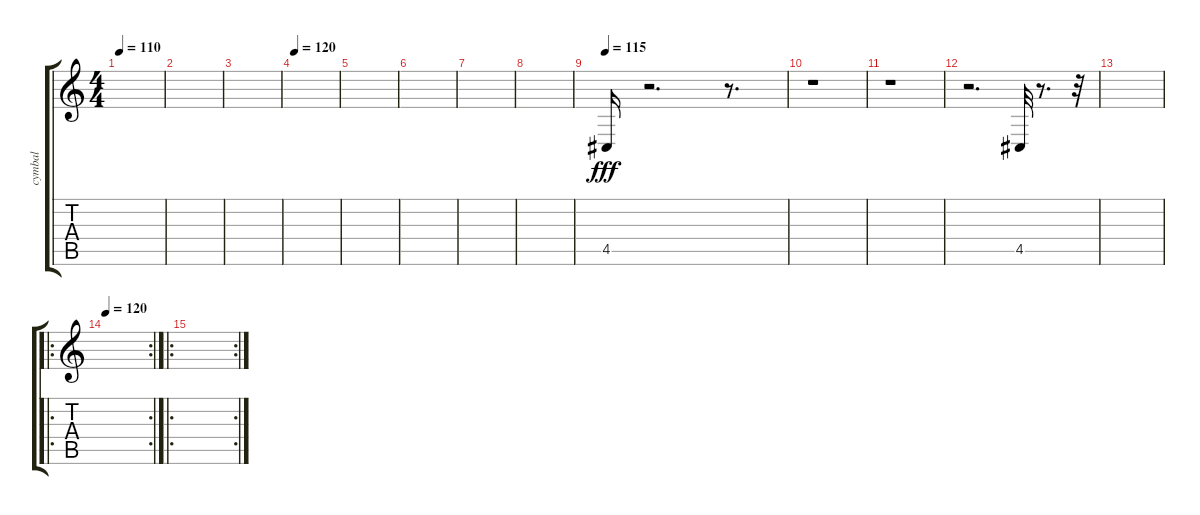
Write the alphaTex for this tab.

\track ("cymbal" "cymbal") {instrument reversecymbal}
\staff {score tabs}
\tuning (E4 B3 G3 D3 A2 E2) {hide}
\ts (4 4)
\tempo 110
\clef g2
\ks c
|
|
|
\tempo 120
|
|
|
|
|
\tempo 115
4.5.16{dy fff} r.2{d} r.8{d} |
r.1 |
r.1 |
r.2{d} 4.5.32 r.8{d} r.32 |
|
\ro
\rc 2
\tempo 120
|
\ro
\rc 2
